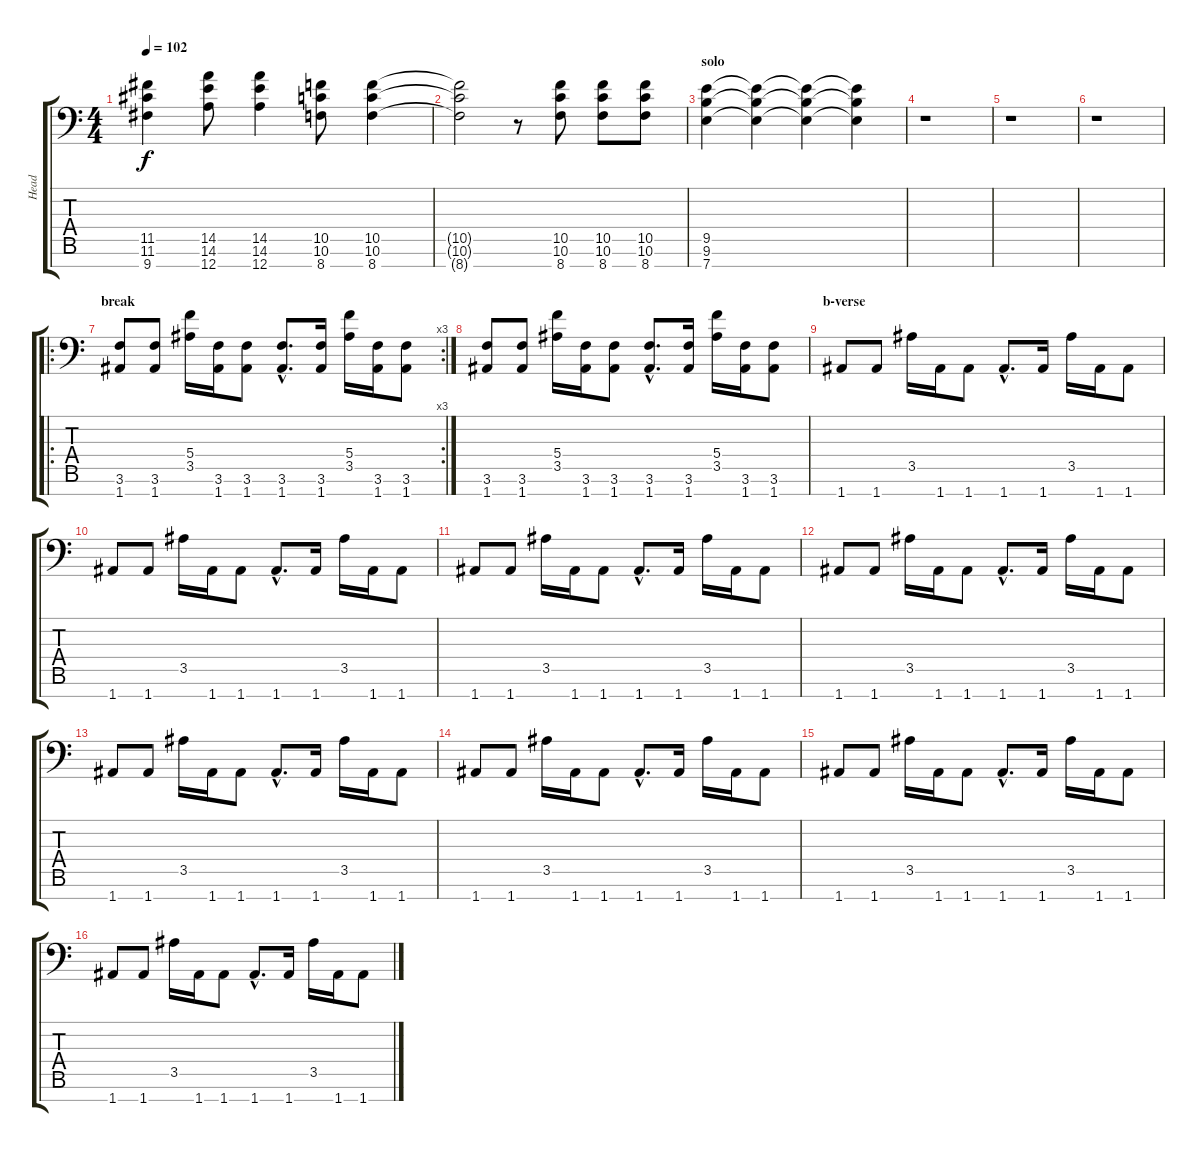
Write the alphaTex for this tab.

\track ("Head" "Head") {instrument overdrivenguitar}
\staff {score tabs}
\tuning (D4 A3 F3 C3 G2 D2 A1) {hide}
\ts (4 4)
\tempo 102
\clef f4
\ks c
(11.5 11.6 9.7).4{dy f volume 16 instrument overdrivenguitar} (14.5 14.6 12.7).8 (14.5 14.6 12.7).4 (10.5 10.6 8.7).8 (10.5 10.6 8.7).4 |
(10.5{t} 10.6{t} 8.7{t}).2 r.8 (10.5 10.6 8.7).8 (10.5 10.6 8.7).8 (10.5 10.6 8.7).8 |
\section ("" "solo")
(9.5 9.6 7.7).4 (9.5{t} 9.6{t} 7.7{t}).4 (9.5{t} 9.6{t} 7.7{t}).4 (9.5{t} 9.6{t} 7.7{t}).4 |
r.1 |
r.1 |
r.1 |
\ro
\rc 3
\section ("" "break")
(3.6 1.7).8 (3.6 1.7).8 (5.4 3.5).16 (3.6 1.7).16 (3.6 1.7).8 (3.6{hac} 1.7{hac}).8{d} (3.6 1.7).16 (5.4 3.5).16 (3.6 1.7).16 (3.6 1.7).8 |
(3.6 1.7).8 (3.6 1.7).8 (5.4 3.5).16 (3.6 1.7).16 (3.6 1.7).8 (3.6{hac} 1.7{hac}).8{d} (3.6 1.7).16 (5.4 3.5).16 (3.6 1.7).16 (3.6 1.7).8 |
\section ("" "b-verse")
1.7.8 1.7.8 3.5.16 1.7.16 1.7.8 1.7{hac}.8{d} 1.7.16 3.5.16 1.7.16 1.7.8 |
1.7.8 1.7.8 3.5.16 1.7.16 1.7.8 1.7{hac}.8{d} 1.7.16 3.5.16 1.7.16 1.7.8 |
1.7.8 1.7.8 3.5.16 1.7.16 1.7.8 1.7{hac}.8{d} 1.7.16 3.5.16 1.7.16 1.7.8 |
1.7.8 1.7.8 3.5.16 1.7.16 1.7.8 1.7{hac}.8{d} 1.7.16 3.5.16 1.7.16 1.7.8 |
1.7.8 1.7.8 3.5.16 1.7.16 1.7.8 1.7{hac}.8{d} 1.7.16 3.5.16 1.7.16 1.7.8 |
1.7.8 1.7.8 3.5.16 1.7.16 1.7.8 1.7{hac}.8{d} 1.7.16 3.5.16 1.7.16 1.7.8 |
1.7.8 1.7.8 3.5.16 1.7.16 1.7.8 1.7{hac}.8{d} 1.7.16 3.5.16 1.7.16 1.7.8 |
1.7.8 1.7.8 3.5.16 1.7.16 1.7.8 1.7{hac}.8{d} 1.7.16 3.5.16 1.7.16 1.7.8
